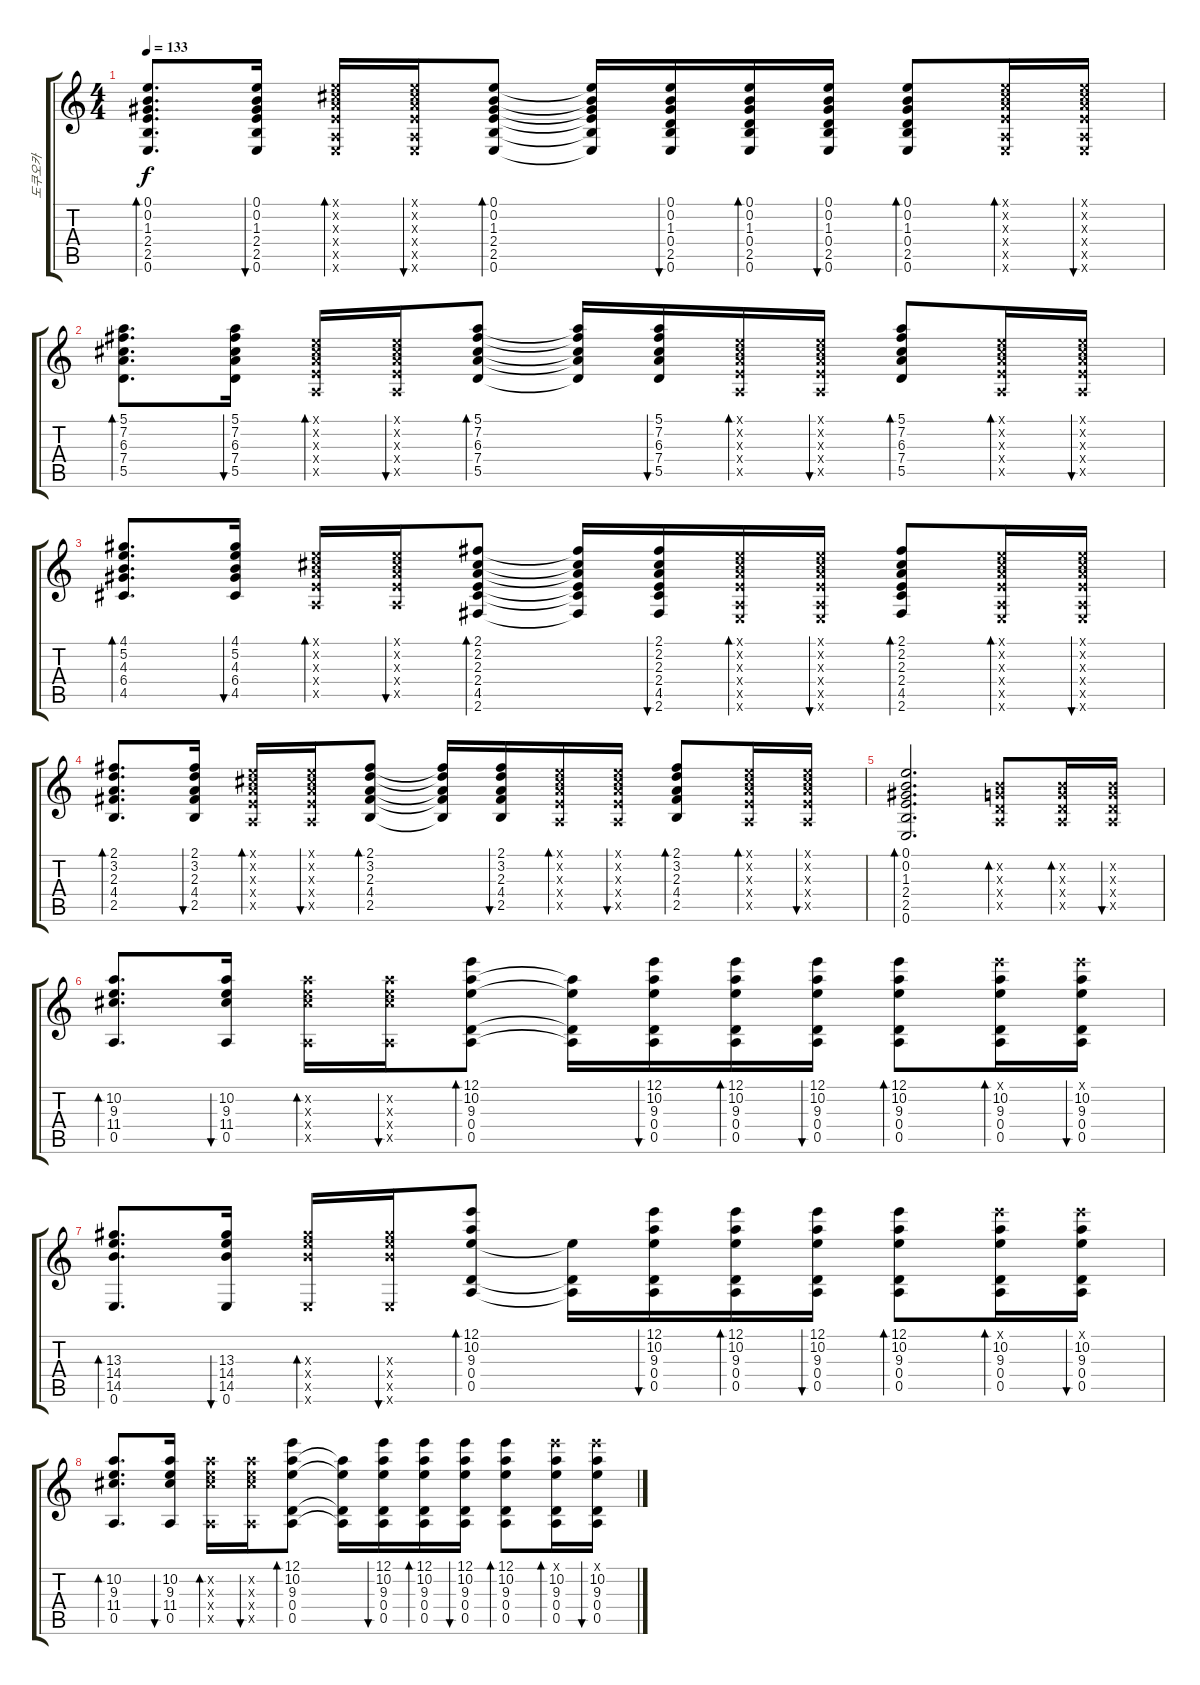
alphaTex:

\track ("도쿠오카" "도쿠오카") {instrument acousticguitarsteel}
\staff {score tabs}
\tuning (E4 B3 G3 D3 A2 E2) {hide}
\ts (4 4)
\tempo 133
\clef g2
\ks c
(0.1 0.2 1.3 2.4 2.5 0.6).8{d bd 30 dy f} (0.1 0.2 1.3 2.4 2.5 0.6).16{bu 30} (0.1{x} 2.2{x} 2.3{x} 2.4{x} 0.5{x} 0.6{x}).16{bd 30} (0.1{x} 2.2{x} 2.3{x} 2.4{x} 0.5{x} 0.6{x}).16{bu 30} (0.1 0.2 1.3 2.4 2.5 0.6).8{bd 30} (0.1{t} 0.2{t} 1.3{t} 2.4{t} 2.5{t} 0.6{t}).16 (0.1 0.2 1.3 0.4 2.5 0.6).16{bu 30} (0.1 0.2 1.3 0.4 2.5 0.6).16{bd 30} (0.1 0.2 1.3 0.4 2.5 0.6).16{bu 30} (0.1 0.2 1.3 0.4 2.5 0.6).8{bd 30} (0.1{x} 2.2{x} 2.3{x} 2.4{x} 0.5{x} 0.6{x}).16{bd 30} (0.1{x} 2.2{x} 2.3{x} 2.4{x} 0.5{x} 0.6{x}).16{bu 30} |
(5.1 7.2 6.3 7.4 5.5).8{d bd 30} (5.1 7.2 6.3 7.4 5.5).16{bu 30} (0.1{x} 2.2{x} 2.3{x} 2.4{x} 0.5{x}).16{bd 30} (0.1{x} 2.2{x} 2.3{x} 2.4{x} 0.5{x}).16{bu 30} (5.1 7.2 6.3 7.4 5.5).8{bd 30} (5.1{t} 7.2{t} 6.3{t} 7.4{t} 5.5{t}).16 (5.1 7.2 6.3 7.4 5.5).16{bu 30} (0.1{x} 2.2{x} 2.3{x} 2.4{x} 0.5{x}).16{bd 30} (0.1{x} 2.2{x} 2.3{x} 2.4{x} 0.5{x}).16{bu 30} (5.1 7.2 6.3 7.4 5.5).8{bd 30} (0.1{x} 2.2{x} 2.3{x} 2.4{x} 0.5{x}).16{bd 30} (0.1{x} 2.2{x} 2.3{x} 2.4{x} 0.5{x}).16{bu 30} |
(4.1 5.2 4.3 6.4 4.5).8{d bd 30} (4.1 5.2 4.3 6.4 4.5).16{bu 30} (0.1{x} 2.2{x} 2.3{x} 2.4{x} 0.5{x}).16{bd 30} (0.1{x} 2.2{x} 2.3{x} 2.4{x} 0.5{x}).16{bu 30} (2.1 2.2 2.3 2.4 4.5 2.6).8{bd 30} (2.1{t} 2.2{t} 2.3{t} 2.4{t} 4.5{t} 2.6{t}).16 (2.1 2.2 2.3 2.4 4.5 2.6).16{bu 30} (0.1{x} 2.2{x} 2.3{x} 2.4{x} 0.5{x} 0.6{x}).16{bd 30} (0.1{x} 2.2{x} 2.3{x} 2.4{x} 0.5{x} 0.6{x}).16{bu 30} (2.1 2.2 2.3 2.4 4.5 2.6).8{bd 30} (0.1{x} 2.2{x} 2.3{x} 2.4{x} 0.5{x} 0.6{x}).16{bd 30} (0.1{x} 2.2{x} 2.3{x} 2.4{x} 0.5{x} 0.6{x}).16{bu 30} |
(2.1 3.2 2.3 4.4 2.5).8{d bd 30} (2.1 3.2 2.3 4.4 2.5).16{bu 30} (0.1{x} 2.2{x} 2.3{x} 2.4{x} 0.5{x}).16{bd 30} (0.1{x} 2.2{x} 2.3{x} 2.4{x} 0.5{x}).16{bu 30} (2.1 3.2 2.3 4.4 2.5).8{bd 30} (2.1{t} 3.2{t} 2.3{t} 4.4{t} 2.5{t}).16 (2.1 3.2 2.3 4.4 2.5).16{bu 30} (0.1{x} 2.2{x} 2.3{x} 2.4{x} 0.5{x}).16{bd 30} (0.1{x} 2.2{x} 2.3{x} 2.4{x} 0.5{x}).16{bu 30} (2.1 3.2 2.3 4.4 2.5).8{bd 30} (0.1{x} 2.2{x} 2.3{x} 2.4{x} 0.5{x}).16{bd 30} (0.1{x} 2.2{x} 2.3{x} 2.4{x} 0.5{x}).16{bu 30} |
(0.1 0.2 1.3 2.4 2.5 0.6).2{d bd 30} (0.2{x} 0.3{x} 0.4{x} 0.5{x}).8{bd 30} (0.2{x} 0.3{x} 0.4{x} 0.5{x}).16{bd 30} (0.2{x} 0.3{x} 0.4{x} 0.5{x}).16{bu 30} |
(10.2 9.3 11.4 0.5).8{d bd 30} (10.2 9.3 11.4 0.5).16{bu 30} (10.2{x} 9.3{x} 11.4{x} 0.5{x}).16{bd 30} (10.2{x} 9.3{x} 11.4{x} 0.5{x}).16{bu 30} (12.1 10.2 9.3 0.4 0.5).8{bd 30} (10.2{t} 9.3{t} 0.4{t} 0.5{t}).16 (12.1 10.2 9.3 0.4 0.5).16{bu 30} (12.1 10.2 9.3 0.4 0.5).16{bd 30} (12.1 10.2 9.3 0.4 0.5).16{bu 30} (12.1 10.2 9.3 0.4 0.5).8{bd 30} (12.1{x} 10.2 9.3 0.4 0.5).16{bd 30} (12.1{x} 10.2 9.3 0.4 0.5).16{bu 30} |
(13.3 14.4 14.5 0.6).8{d bd 30} (13.3 14.4 14.5 0.6).16{bu 30} (13.3{x} 14.4{x} 14.5{x} 0.6{x}).16{bd 30} (13.3{x} 14.4{x} 14.5{x} 0.6{x}).16{bu 30} (12.1 10.2 9.3 0.4 0.5).8{bd 30} (9.3{t} 0.4{t} 0.5{t}).16 (12.1 10.2 9.3 0.4 0.5).16{bu 30} (12.1 10.2 9.3 0.4 0.5).16{bd 30} (12.1 10.2 9.3 0.4 0.5).16{bu 30} (12.1 10.2 9.3 0.4 0.5).8{bd 30} (12.1{x} 10.2 9.3 0.4 0.5).16{bd 30} (12.1{x} 10.2 9.3 0.4 0.5).16{bu 30} |
(10.2 9.3 11.4 0.5).8{d bd 30} (10.2 9.3 11.4 0.5).16{bu 30} (10.2{x} 9.3{x} 11.4{x} 0.5{x}).16{bd 30} (10.2{x} 9.3{x} 11.4{x} 0.5{x}).16{bu 30} (12.1 10.2 9.3 0.4 0.5).8{bd 30} (10.2{t} 9.3{t} 0.4{t} 0.5{t}).16 (12.1 10.2 9.3 0.4 0.5).16{bu 30} (12.1 10.2 9.3 0.4 0.5).16{bd 30} (12.1 10.2 9.3 0.4 0.5).16{bu 30} (12.1 10.2 9.3 0.4 0.5).8{bd 30} (12.1{x} 10.2 9.3 0.4 0.5).16{bd 30} (12.1{x} 10.2 9.3 0.4 0.5).16{bu 30}
